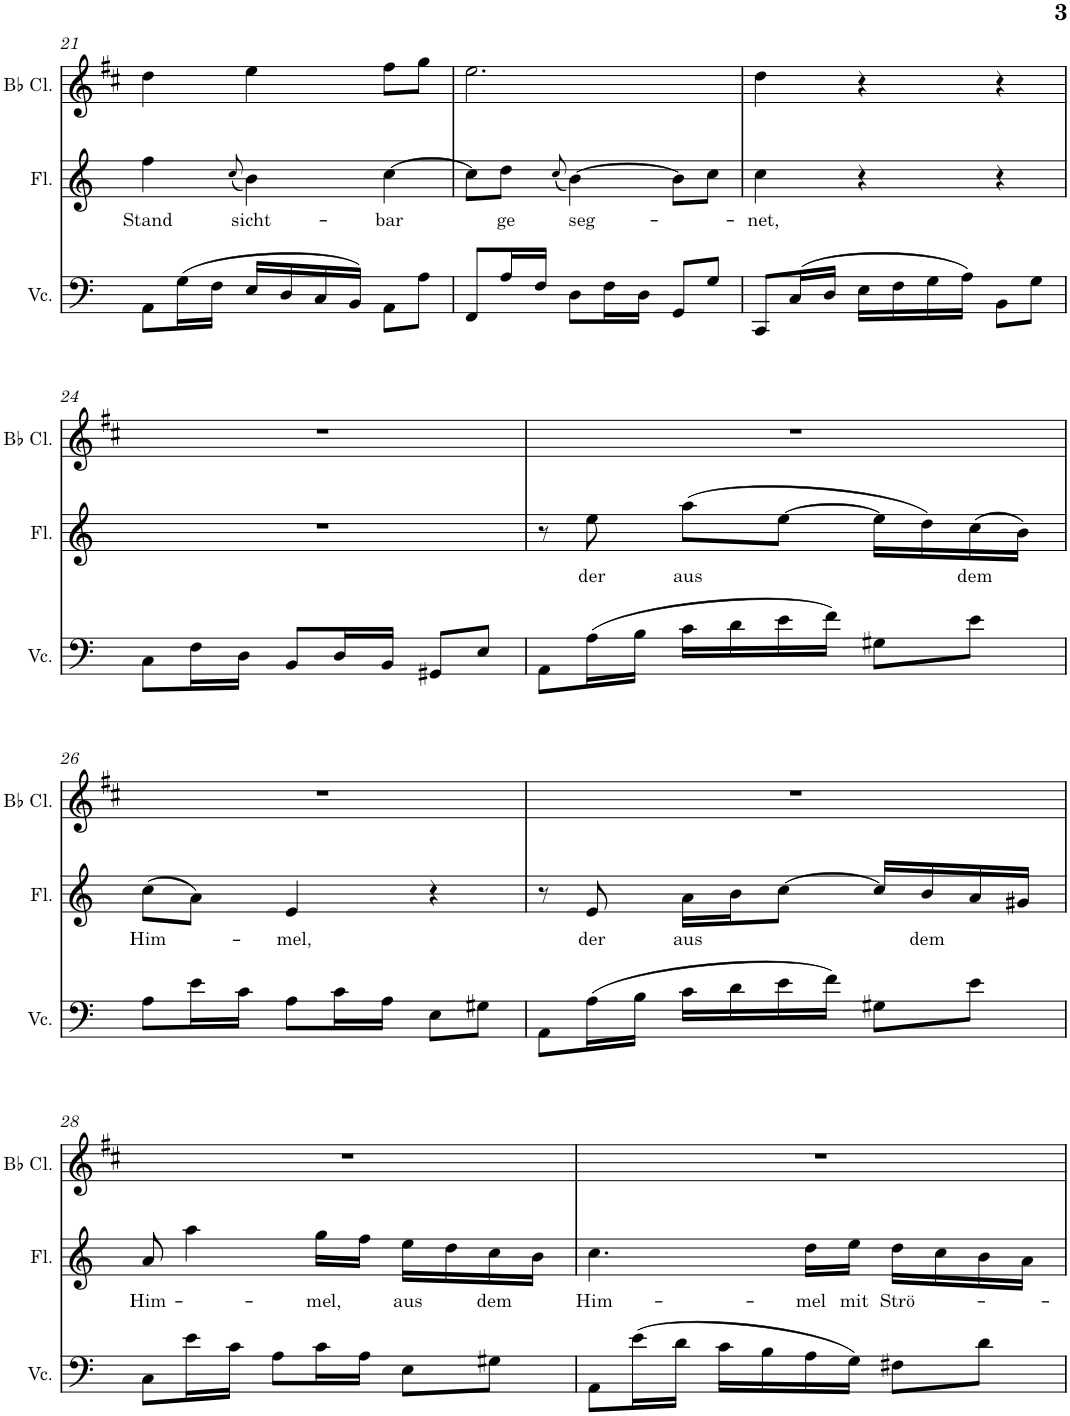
**kern	**kern	**text	**kern
*part3	*part2	*part2	*part1
*staff3	*staff2	*staff2	*staff1
*I"Violoncello	*I"Flute	*	*I"Bb Clarinet
*I'Vc.	*I'Fl.	*	*I'Bb Cl.
!!LO:PB:g=z
*clefF4	*clefG2	*	*clefG2
*	*	*	*Trd1c2
*k[]	*k[]	*	*k[f#c#]
*M3/4	*M3/4	*	*M3/4
=21	=21	=21	=21
!	!	!LO:LY:b	!
8AA\L	4ff\	Stand	4dd\
(16G\L	.	.	.
16F\JJ	.	.	.
.	(8qcc/	.	.
!	!	!LO:LY:b	!
16E/LL	4b\)	sicht-	4ee\
16D/	.	.	.
16C/	.	.	.
16BB/JJ)	.	.	.
!	!	!LO:LY:b	!
8AA\L	[4cc\	bar	8ff#\L
8A\J	.	.	8gg\J
=22	=22	=22	=22
8FF/L	8cc\L]	.	2.ee\
!	!	!LO:LY:b	!
16A/L	8dd\J	ge	.
16F/JJ	.	.	.
.	(8qcc/	.	.
!	!	!LO:LY:b	!
8D\L	[4b\)	seg-	.
16F\L	.	.	.
16D\JJ	.	.	.
8GG/L	8b\L]	.	.
8G/J	8cc\J	.	.
=23	=23	=23	=23
!	!	!LO:LY:b	!
8CC/L	4cc\	net,	4dd\
(16C/L	.	.	.
16D/JJ	.	.	.
16E\LL	4r	.	4r
16F\	.	.	.
16G\	.	.	.
16A\JJ)	.	.	.
8BB\L	4r	.	4r
8G\J	.	.	.
!!LO:LB:g=z
=24	=24	=24	=24
8C\L	2.r	.	2.r
16F\L	.	.	.
16D\JJ	.	.	.
8BB/L	.	.	.
16D/L	.	.	.
16BB/JJ	.	.	.
8GG#X/L	.	.	.
8E/J	.	.	.
=25	=25	=25	=25
8AA\L	8r	.	2.r
!	!	!LO:LY:b	!
(16A\L	8ee\	der	.
16B\JJ	.	.	.
!	!	!LO:LY:b	!
16c\LL	(8aa\L	aus	.
16d\	.	.	.
16e\	[8ee\J	.	.
16f\JJ)	.	.	.
8G#X\L	16ee\LL]	.	.
.	16dd\)	.	.
!	!	!LO:LY:b	!
8e\J	(16cc\	dem	.
.	16b\JJ)	.	.
!!LO:LB:g=z
=26	=26	=26	=26
!	!	!LO:LY:b	!
8A\L	(8cc\L	Him	2.r
16e\L	8a\J)	.	.
16c\JJ	.	.	.
!	!	!LO:LY:b	!
8A\L	4e/	mel,	.
16c\L	.	.	.
16A\JJ	.	.	.
8E\L	4r	.	.
8G#X\J	.	.	.
=27	=27	=27	=27
8AA\L	8r	.	2.r
!	!	!LO:LY:b	!
(16A\L	8e/	der	.
16B\JJ	.	.	.
!	!	!LO:LY:b	!
16c\LL	16a\LL	aus	.
16d\	16b\J	.	.
16e\	[8cc\J	.	.
16f\JJ)	.	.	.
8G#X\L	16cc/LL]	.	.
!	!	!LO:LY:b	!
.	16b/	dem	.
8e\J	16a/	.	.
.	16g#X/JJ	.	.
!!LO:LB:g=z
=28	=28	=28	=28
!	!	!LO:LY:b	!
8C\L	8a/	Him-	2.r
16e\L	4aa\	.	.
16c\JJ	.	.	.
8A\L	.	.	.
!	!	!LO:LY:b	!
16c\L	16gg\LL	mel,	.
16A\JJ	16ff\JJ	.	.
!	!	!LO:LY:b	!
8E\L	16ee\LL	aus	.
.	16dd\	.	.
!	!	!LO:LY:b	!
8G#X\J	16cc\	dem	.
.	16b\JJ	.	.
=29	=29	=29	=29
!	!	!LO:LY:b	!
8AA\L	4.cc\	Him-	2.r
(16e\L	.	.	.
16d\JJ	.	.	.
16c\LL	.	.	.
16B\	.	.	.
!	!	!LO:LY:b	!
16A\	16dd\LL	mel	.
!	!	!LO:LY:b	!
16G\JJ)	16ee\JJ	mit	.
!	!	!LO:LY:b	!
8F#X\L	16dd\LL	Strö	.
.	16cc\	.	.
8d\J	16b\	.	.
.	16a\JJ	.	.
=	=	=	=
*-	*-	*-	*-
